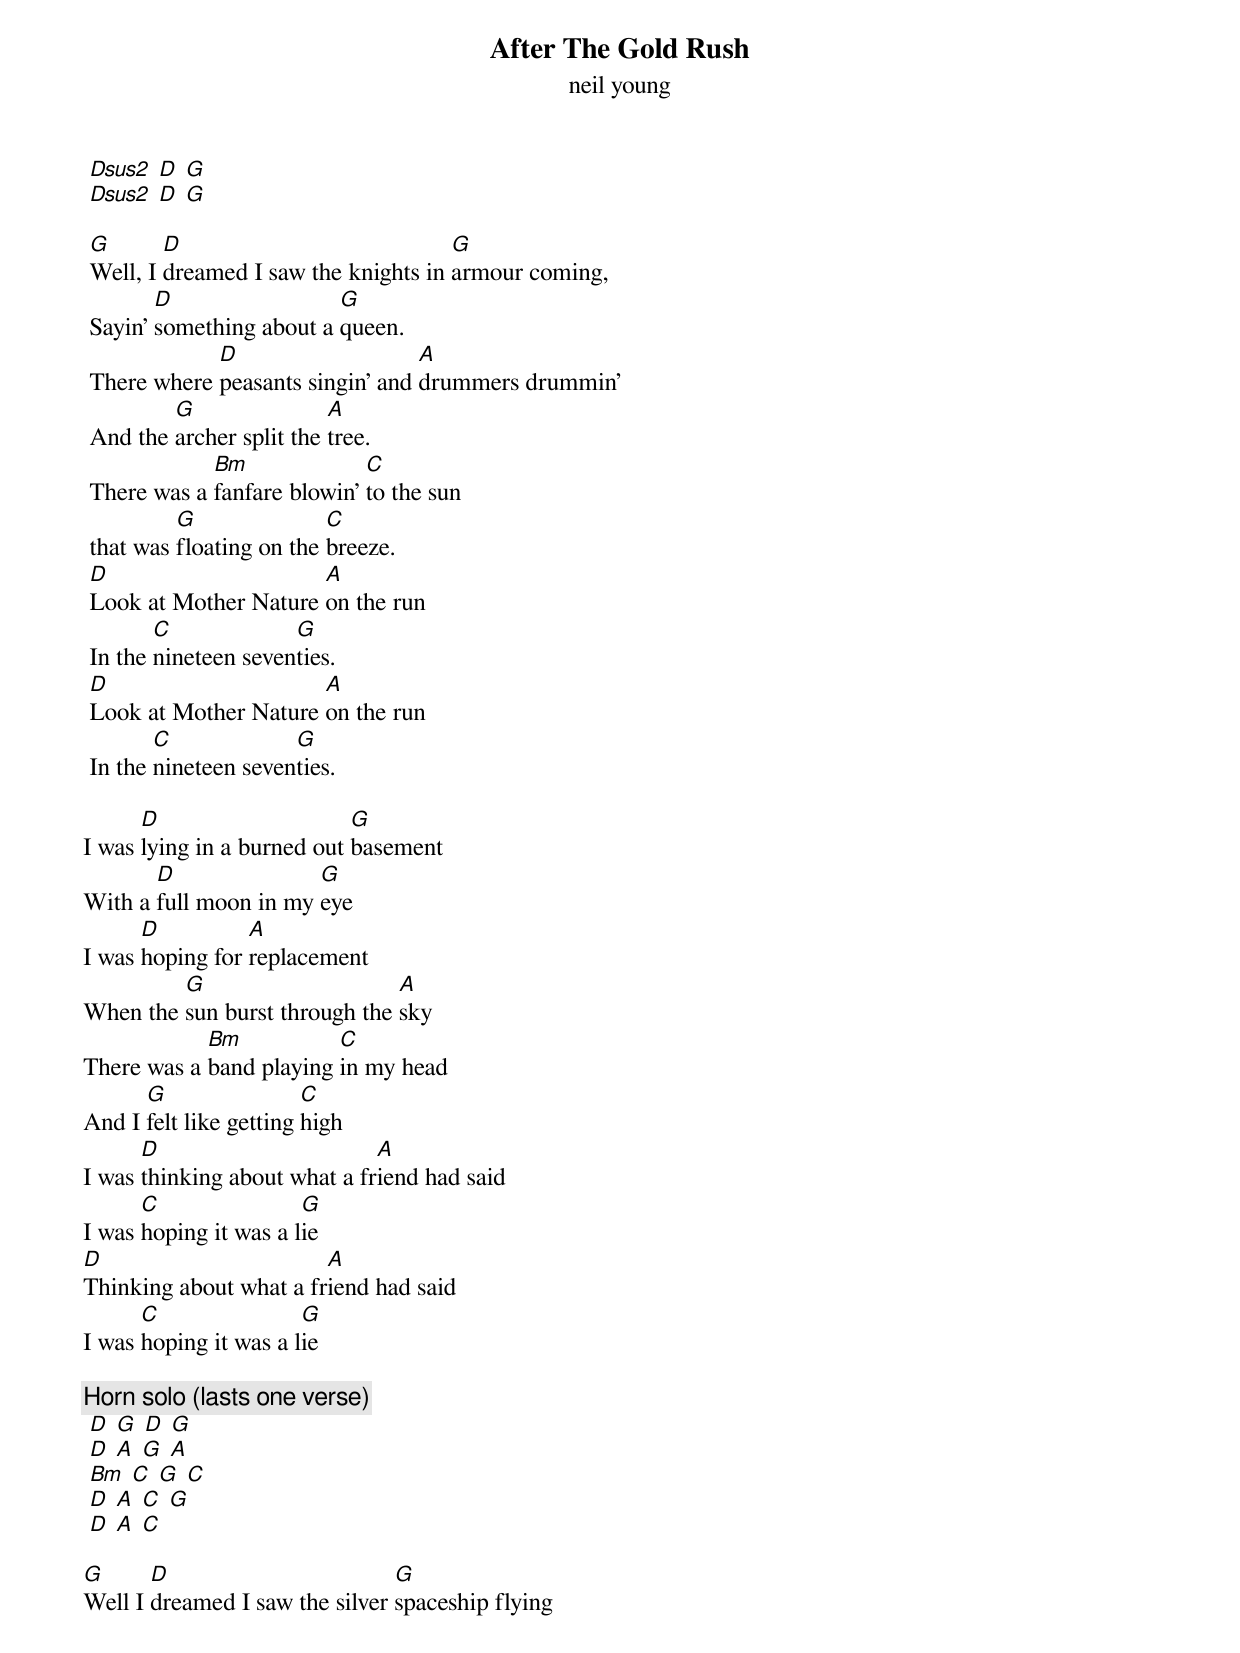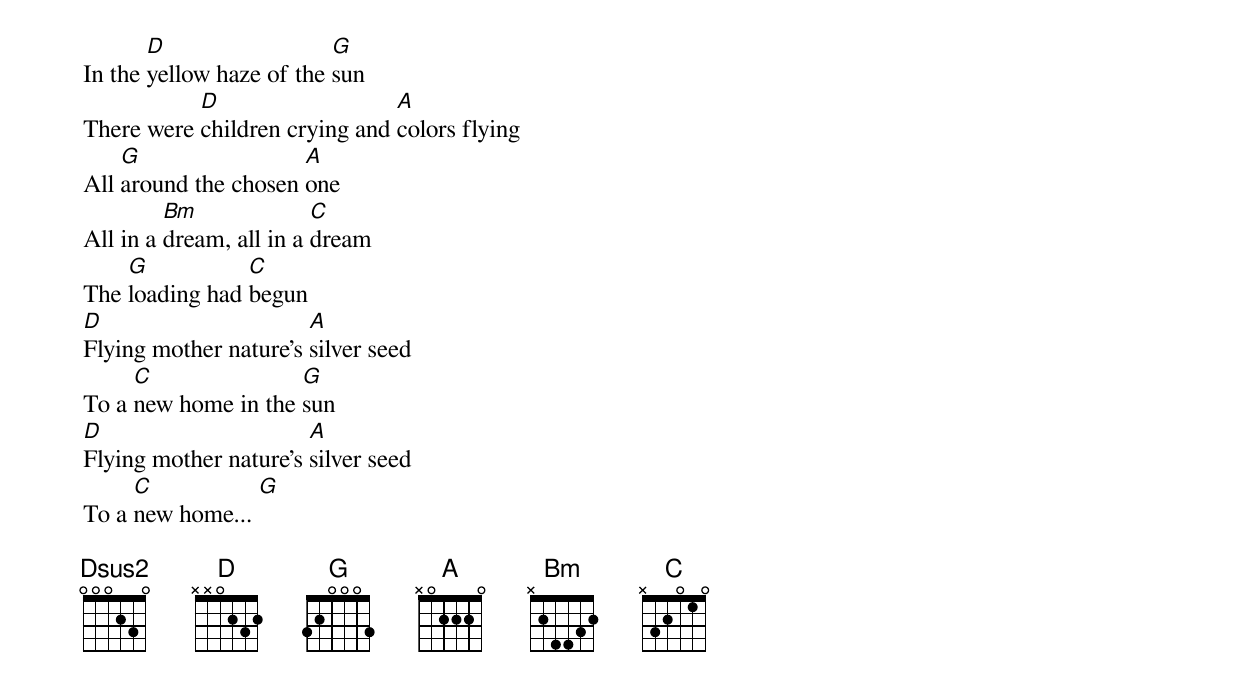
{title: After The Gold Rush}
{subtitle: neil young}

 [Dsus2] [D] [G]
 [Dsus2] [D] [G]

 [G]Well, I [D]dreamed I saw the knights in [G]armour coming,
 Sayin' [D]something about a [G]queen.
 There where [D]peasants singin' and [A]drummers drummin'
 And the [G]archer split the [A]tree.
 There was a [Bm]fanfare blowin' [C]to the sun
 that was [G]floating on the [C]breeze.
 [D]Look at Mother Nature [A]on the run
 In the [C]nineteen seven[G]ties.
 [D]Look at Mother Nature [A]on the run
 In the [C]nineteen seven[G]ties.

I was [D]lying in a burned out [G]basement
With a [D]full moon in my [G]eye
I was [D]hoping for [A]replacement
When the [G]sun burst through the [A]sky
There was a [Bm]band playing [C]in my head
And I [G]felt like getting [C]high
I was [D]thinking about what a fr[A]iend had said
I was [C]hoping it was a l[G]ie
[D]Thinking about what a fr[A]iend had said
I was [C]hoping it was a l[G]ie

{c:Horn solo (lasts one verse)}
 [D] [G] [D] [G]
 [D] [A] [G] [A]
 [Bm] [C] [G] [C]
 [D] [A] [C] [G]
 [D] [A] [C]

[G]Well I [D]dreamed I saw the silver [G]spaceship flying
In the [D]yellow haze of the [G]sun
There were [D]children crying and [A]colors flying
All [G]around the chosen [A]one
All in a [Bm]dream, all in a [C]dream
The [G]loading had [C]begun
[D]Flying mother nature's [A]silver seed
To a [C]new home in the [G]sun
[D]Flying mother nature's [A]silver seed
To a [C]new home... [G]

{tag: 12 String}
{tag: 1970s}
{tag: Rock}
